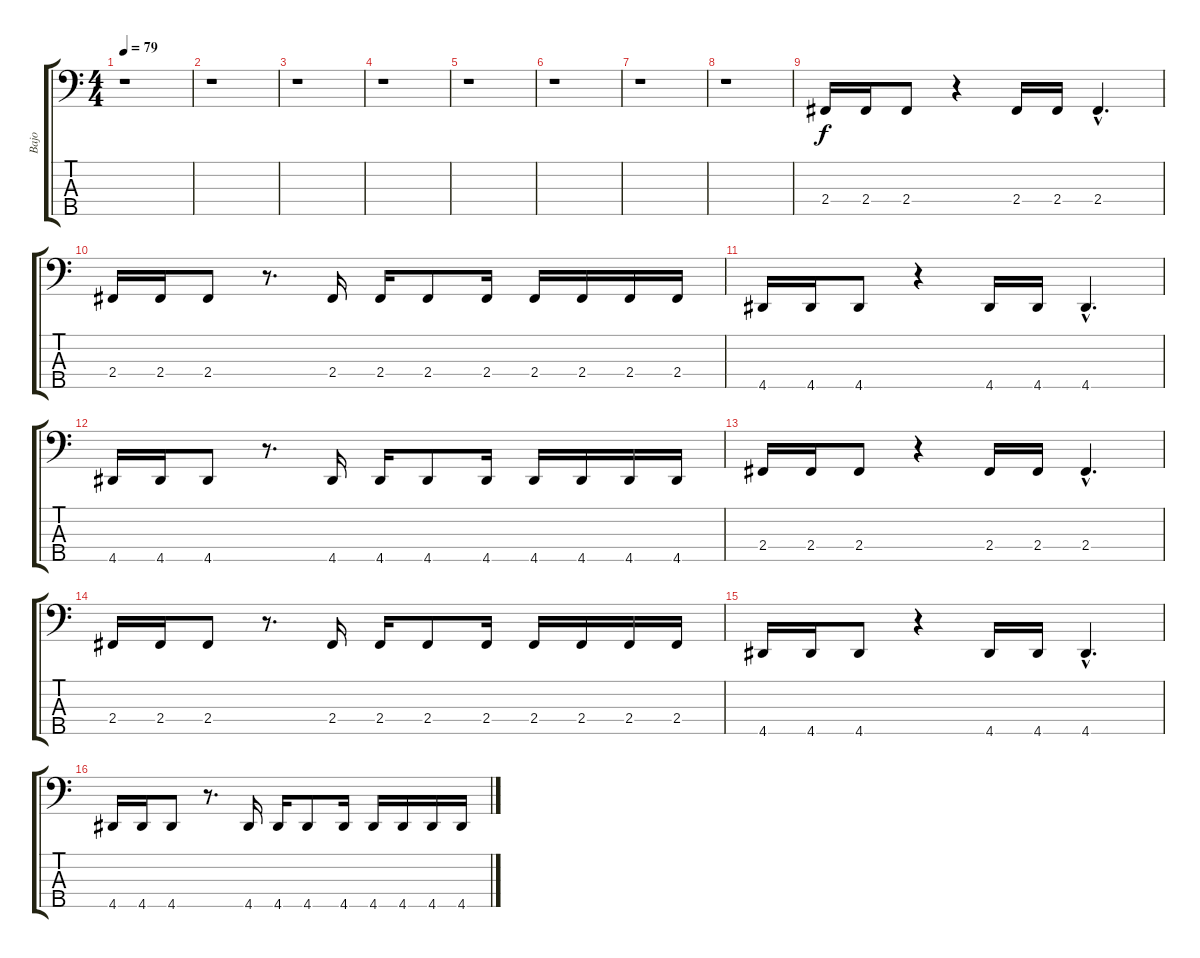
\track ("Bajo" "Bajo") {instrument fretlessbass}
\staff {score tabs}
\tuning (G2 D2 A1 E1 B0) {hide}
\ts (4 4)
\tempo 79
\clef f4
\ks c
r.1{dy f} |
r.1 |
r.1 |
r.1 |
r.1 |
r.1 |
r.1 |
r.1 |
2.4.16 2.4.16 2.4.8 r.4 2.4.16 2.4.16 2.4{hac}.4{d} |
2.4.16 2.4.16 2.4.8 r.8{d} 2.4.16 2.4.16 2.4.8 2.4.16 2.4.16 2.4.16 2.4.16 2.4.16 |
4.5.16 4.5.16 4.5.8 r.4 4.5.16 4.5.16 4.5{hac}.4{d} |
4.5.16 4.5.16 4.5.8 r.8{d} 4.5.16 4.5.16 4.5.8 4.5.16 4.5.16 4.5.16 4.5.16 4.5.16 |
2.4.16 2.4.16 2.4.8 r.4 2.4.16 2.4.16 2.4{hac}.4{d} |
2.4.16 2.4.16 2.4.8 r.8{d} 2.4.16 2.4.16 2.4.8 2.4.16 2.4.16 2.4.16 2.4.16 2.4.16 |
4.5.16 4.5.16 4.5.8 r.4 4.5.16 4.5.16 4.5{hac}.4{d} |
4.5.16 4.5.16 4.5.8 r.8{d} 4.5.16 4.5.16 4.5.8 4.5.16 4.5.16 4.5.16 4.5.16 4.5.16
